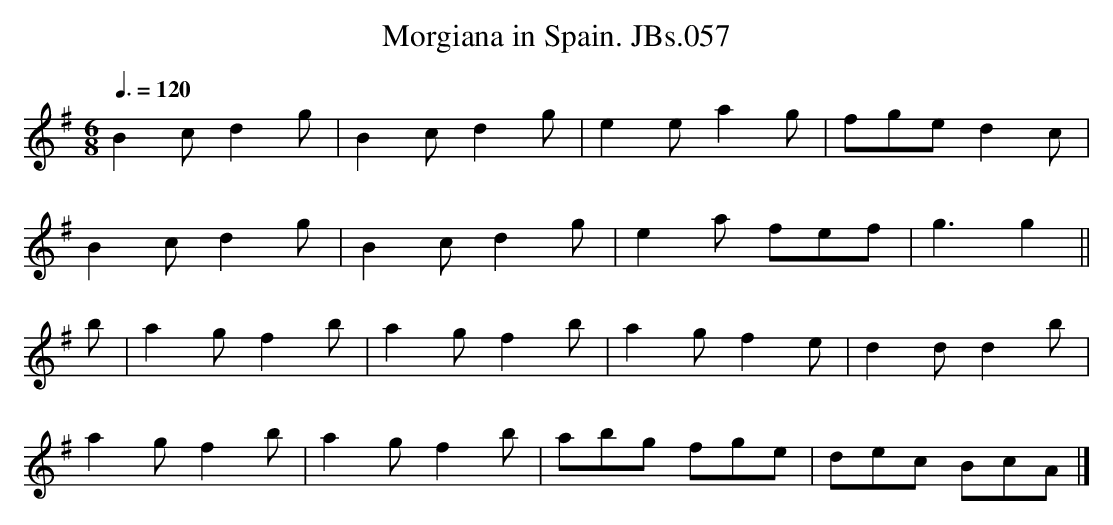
X:1
T:Morgiana in Spain. JBs.057
L:1/8
M:6/8
Q:3/8=120
K:G
B2cd2g|B2cd2g|e2ea2g|fge d2c|!
B2cd2g|B2cd2g|e2a fef|g3g2||!
b|a2gf2b|a2gf2b|a2gf2e|d2dd2b|!
a2gf2b|a2gf2b|abg fge|dec BcA|]
